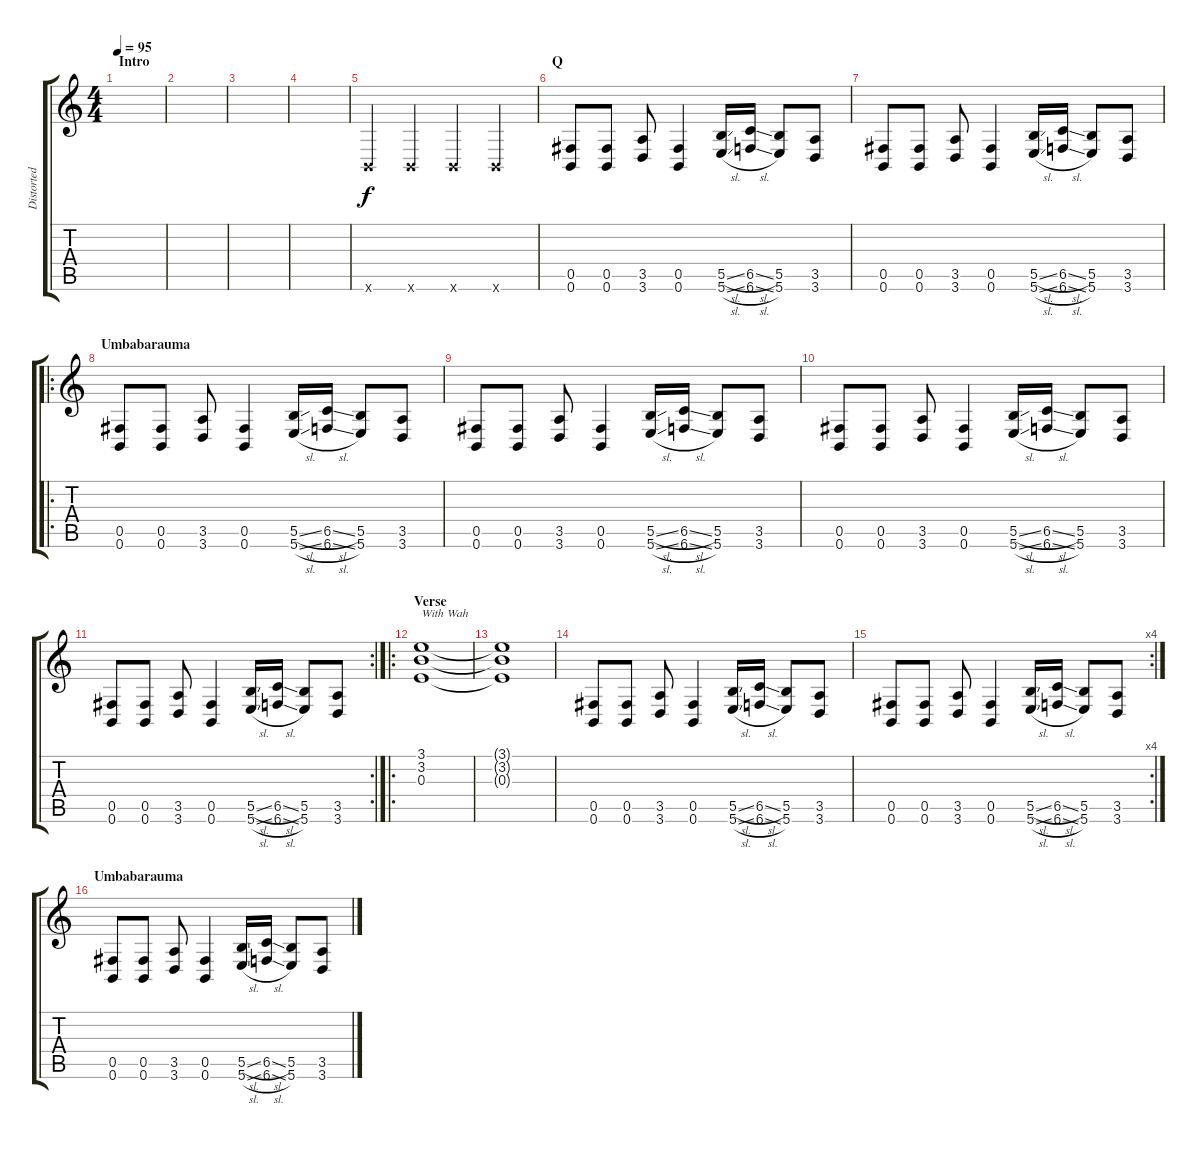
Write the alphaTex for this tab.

\track ("Distorted Guitar" "Distorted ") {instrument distortionguitar}
\staff {score tabs}
\tuning (Db4 Ab3 E3 B2 Gb2 B1) {hide}
\ts (4 4)
\section ("" "Intro")
\tempo 95
\clef g2
\ks c
|
|
|
|
0.6{x}.4 0.6{x}.4 0.6{x}.4 0.6{x}.4 |
\section ("" "Q")
(0.5 0.6).8 (0.5 0.6).8 (3.5 3.6).8 (0.5 0.6).4 (5.5{sl} 5.6{sl}).16 (6.5{sl} 6.6{sl}).16 (5.5 5.6).8 (3.5 3.6).8 |
(0.5 0.6).8 (0.5 0.6).8 (3.5 3.6).8 (0.5 0.6).4 (5.5{sl} 5.6{sl}).16 (6.5{sl} 6.6{sl}).16 (5.5 5.6).8 (3.5 3.6).8 |
\ro
\section ("" "Umbabarauma")
(0.5 0.6).8 (0.5 0.6).8 (3.5 3.6).8 (0.5 0.6).4 (5.5{sl} 5.6{sl}).16 (6.5{sl} 6.6{sl}).16 (5.5 5.6).8 (3.5 3.6).8 |
(0.5 0.6).8 (0.5 0.6).8 (3.5 3.6).8 (0.5 0.6).4 (5.5{sl} 5.6{sl}).16 (6.5{sl} 6.6{sl}).16 (5.5 5.6).8 (3.5 3.6).8 |
(0.5 0.6).8 (0.5 0.6).8 (3.5 3.6).8 (0.5 0.6).4 (5.5{sl} 5.6{sl}).16 (6.5{sl} 6.6{sl}).16 (5.5 5.6).8 (3.5 3.6).8 |
\rc 2
(0.5 0.6).8 (0.5 0.6).8 (3.5 3.6).8 (0.5 0.6).4 (5.5{sl} 5.6{sl}).16 (6.5{sl} 6.6{sl}).16 (5.5 5.6).8 (3.5 3.6).8 |
\ro
\section ("" "Verse")
(3.1 3.2 0.3).1{txt "With Wah"} |
(3.1{t} 3.2{t} 0.3{t}).1 |
(0.5 0.6).8 (0.5 0.6).8 (3.5 3.6).8 (0.5 0.6).4 (5.5{sl} 5.6{sl}).16 (6.5{sl} 6.6{sl}).16 (5.5 5.6).8 (3.5 3.6).8 |
\rc 4
(0.5 0.6).8 (0.5 0.6).8 (3.5 3.6).8 (0.5 0.6).4 (5.5{sl} 5.6{sl}).16 (6.5{sl} 6.6{sl}).16 (5.5 5.6).8 (3.5 3.6).8 |
\section ("" "Umbabarauma")
(0.5 0.6).8 (0.5 0.6).8 (3.5 3.6).8 (0.5 0.6).4 (5.5{sl} 5.6{sl}).16 (6.5{sl} 6.6{sl}).16 (5.5 5.6).8 (3.5 3.6).8
